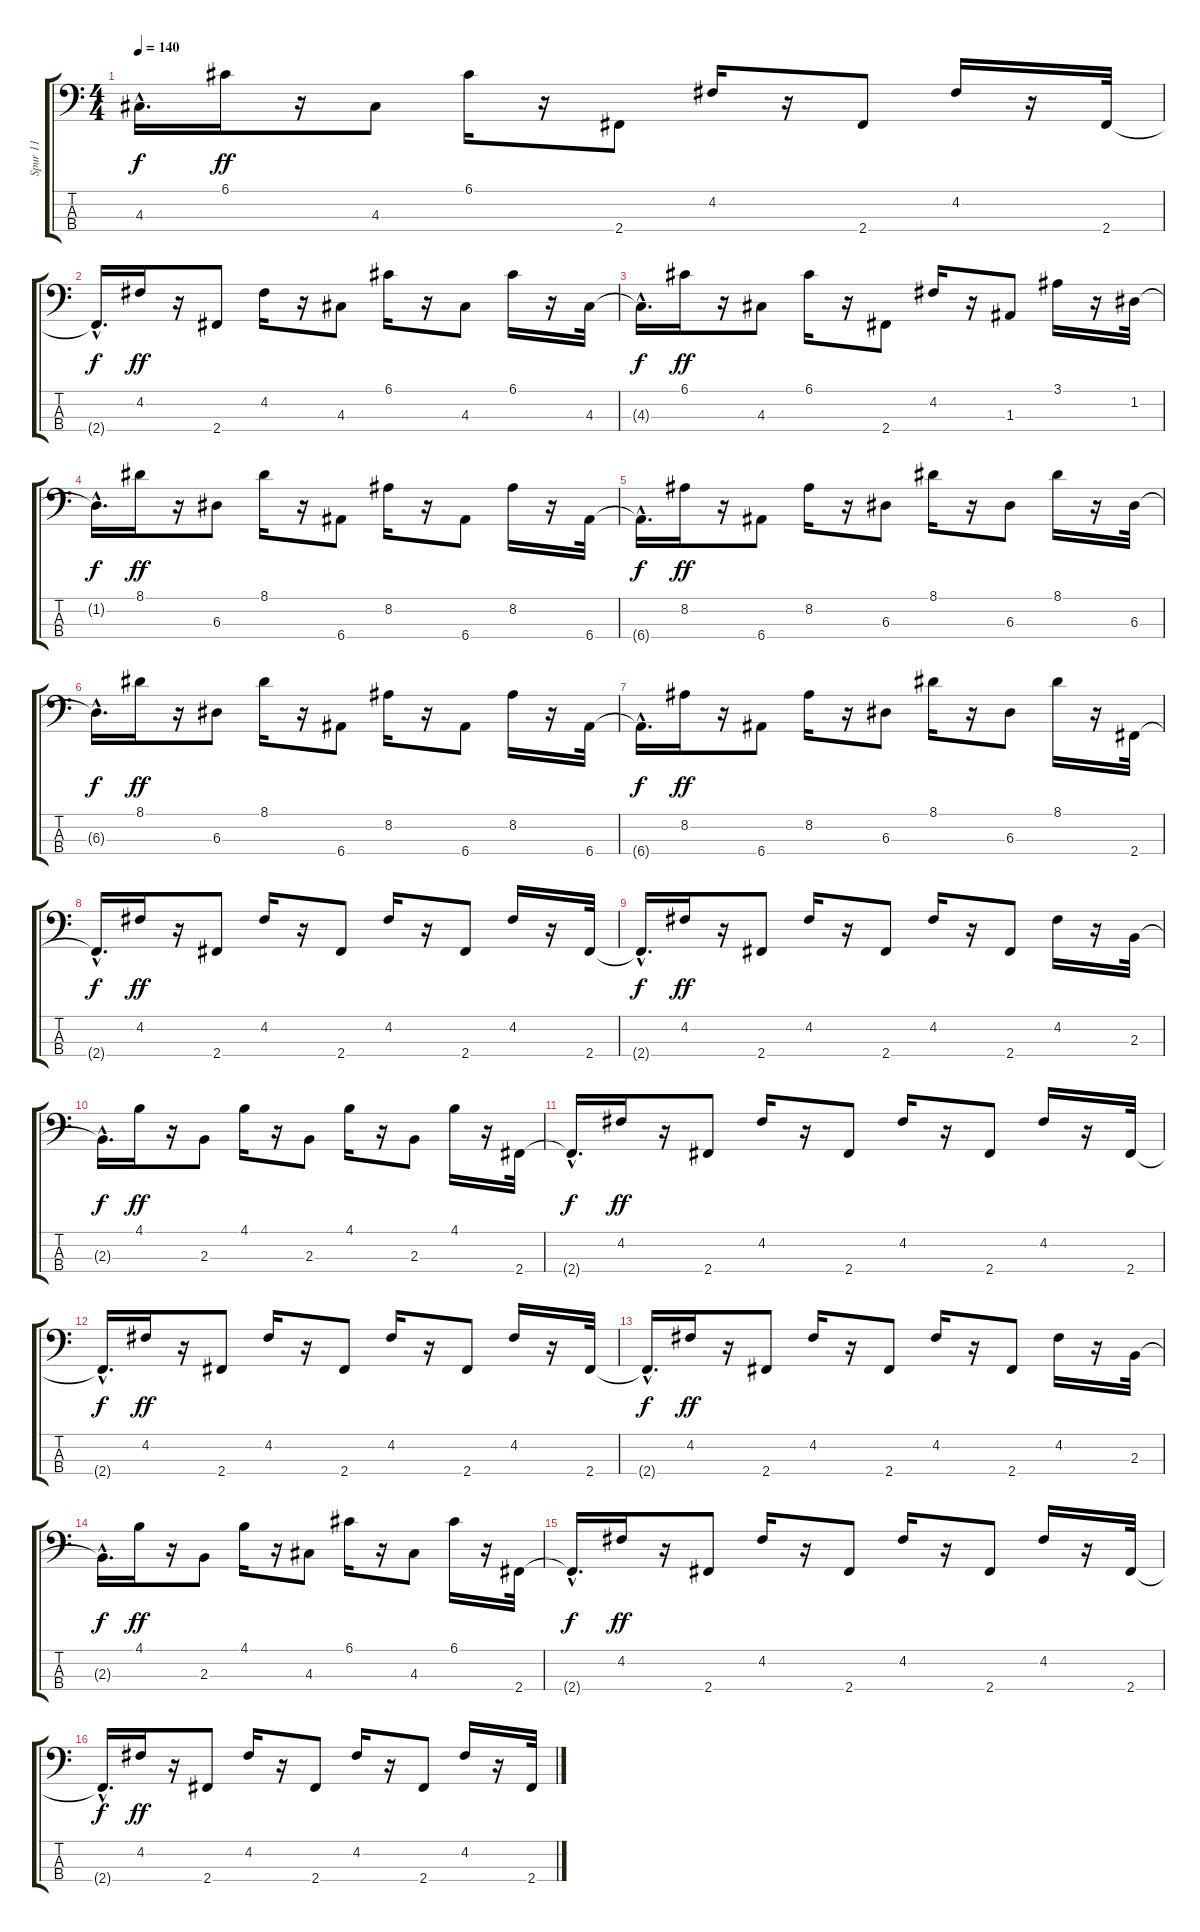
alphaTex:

\track ("Spur 11" "Spur 11") {instrument slapbass1}
\staff {score tabs}
\tuning (G2 D2 A1 E1) {hide}
\ts (4 4)
\tempo 140
\clef f4
\ks c
4.3{hac t}.16{d dy f} 6.1.16{dy ff} r.16 4.3.8 6.1.16 r.16 2.4.8 4.2.16 r.16 2.4.8 4.2.16 r.16 2.4.32 |
2.4{hac t}.16{d dy f} 4.2.16{dy ff} r.16 2.4.8 4.2.16 r.16 4.3.8 6.1.16 r.16 4.3.8 6.1.16 r.16 4.3.32 |
4.3{hac t}.16{d dy f} 6.1.16{dy ff} r.16 4.3.8 6.1.16 r.16 2.4.8 4.2.16 r.16 1.3.8 3.1.16 r.16 1.2.32 |
1.2{hac t}.16{d dy f} 8.1.16{dy ff} r.16 6.3.8 8.1.16 r.16 6.4.8 8.2.16 r.16 6.4.8 8.2.16 r.16 6.4.32 |
6.4{hac t}.16{d dy f} 8.2.16{dy ff} r.16 6.4.8 8.2.16 r.16 6.3.8 8.1.16 r.16 6.3.8 8.1.16 r.16 6.3.32 |
6.3{hac t}.16{d dy f} 8.1.16{dy ff} r.16 6.3.8 8.1.16 r.16 6.4.8 8.2.16 r.16 6.4.8 8.2.16 r.16 6.4.32 |
6.4{hac t}.16{d dy f} 8.2.16{dy ff} r.16 6.4.8 8.2.16 r.16 6.3.8 8.1.16 r.16 6.3.8 8.1.16 r.16 2.4.32 |
2.4{hac t}.16{d dy f} 4.2.16{dy ff} r.16 2.4.8 4.2.16 r.16 2.4.8 4.2.16 r.16 2.4.8 4.2.16 r.16 2.4.32 |
2.4{hac t}.16{d dy f} 4.2.16{dy ff} r.16 2.4.8 4.2.16 r.16 2.4.8 4.2.16 r.16 2.4.8 4.2.16 r.16 2.3.32 |
2.3{hac t}.16{d dy f} 4.1.16{dy ff} r.16 2.3.8 4.1.16 r.16 2.3.8 4.1.16 r.16 2.3.8 4.1.16 r.16 2.4.32 |
2.4{hac t}.16{d dy f} 4.2.16{dy ff} r.16 2.4.8 4.2.16 r.16 2.4.8 4.2.16 r.16 2.4.8 4.2.16 r.16 2.4.32 |
2.4{hac t}.16{d dy f} 4.2.16{dy ff} r.16 2.4.8 4.2.16 r.16 2.4.8 4.2.16 r.16 2.4.8 4.2.16 r.16 2.4.32 |
2.4{hac t}.16{d dy f} 4.2.16{dy ff} r.16 2.4.8 4.2.16 r.16 2.4.8 4.2.16 r.16 2.4.8 4.2.16 r.16 2.3.32 |
2.3{hac t}.16{d dy f} 4.1.16{dy ff} r.16 2.3.8 4.1.16 r.16 4.3.8 6.1.16 r.16 4.3.8 6.1.16 r.16 2.4.32 |
2.4{hac t}.16{d dy f} 4.2.16{dy ff} r.16 2.4.8 4.2.16 r.16 2.4.8 4.2.16 r.16 2.4.8 4.2.16 r.16 2.4.32 |
2.4{hac t}.16{d dy f} 4.2.16{dy ff} r.16 2.4.8 4.2.16 r.16 2.4.8 4.2.16 r.16 2.4.8 4.2.16 r.16 2.4.32
